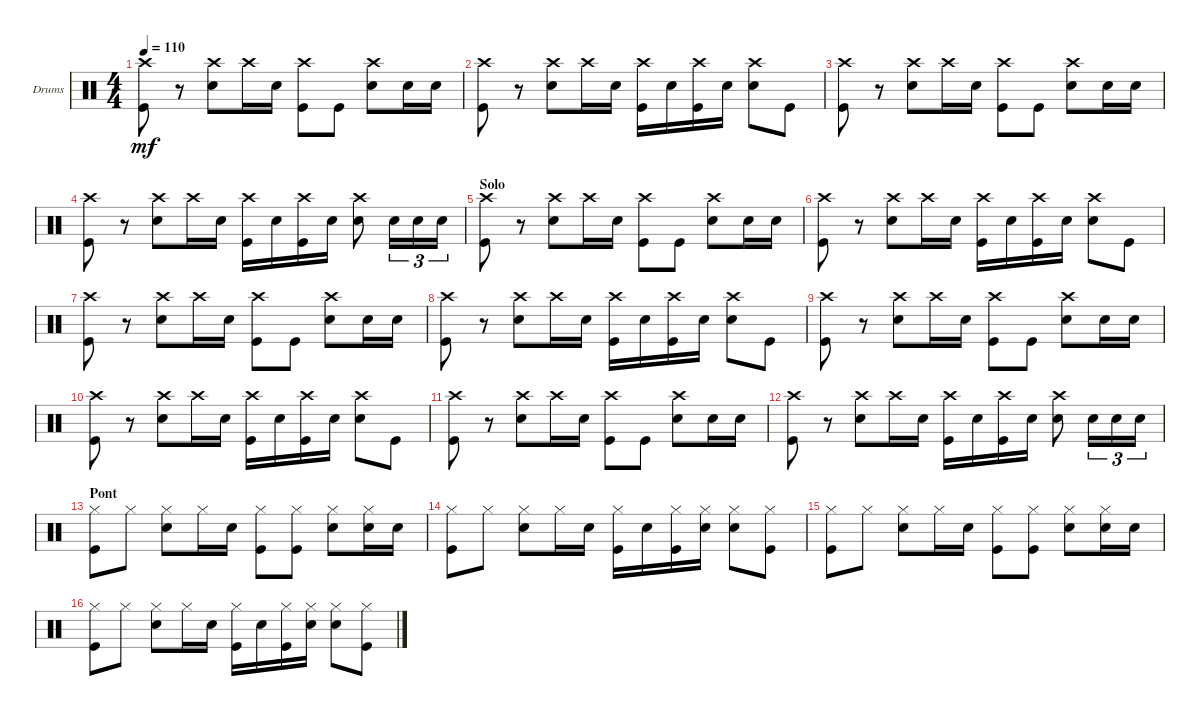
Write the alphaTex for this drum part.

\defaultSystemsLayout 4
\bracketExtendMode groupsimilarinstruments
\firstSystemTrackNameOrientation horizontal
\otherSystemsTrackNameOrientation horizontal
\chordDiagramsInScore
\track ("Drumkit" "Drums") {instrument percussion}
\staff {score}
\articulation defaults
\ts (4 4)
\tempo 110
\clef neutral
\ks c
("Kick (hit)" "Crash high (hit)").8{dy mf} r.8 ("Snare (hit) 2" "Crash high (hit)").8 "Crash high (hit)".16 "Snare (hit) 2".16 ("Kick (hit)" "Crash high (hit)").8 "Kick (hit)".8 ("Snare (hit) 2" "Crash high (hit)").8 "Snare (hit) 2".16 "Snare (hit) 2".16 |
("Kick (hit)" "Crash high (hit)").8 r.8 ("Snare (hit) 2" "Crash high (hit)").8 "Crash high (hit)".16 "Snare (hit) 2".16 ("Kick (hit)" "Crash high (hit)").16 "Snare (hit) 2".16 ("Kick (hit)" "Crash high (hit)").16 "Snare (hit) 2".16 ("Snare (hit) 2" "Crash high (hit)").8 "Kick (hit)".8 |
("Kick (hit)" "Crash high (hit)").8 r.8 ("Snare (hit) 2" "Crash high (hit)").8 "Crash high (hit)".16 "Snare (hit) 2".16 ("Kick (hit)" "Crash high (hit)").8 "Kick (hit)".8 ("Snare (hit) 2" "Crash high (hit)").8 "Snare (hit) 2".16 "Snare (hit) 2".16 |
("Kick (hit)" "Crash high (hit)").8 r.8 ("Snare (hit) 2" "Crash high (hit)").8 "Crash high (hit)".16 "Snare (hit) 2".16 ("Kick (hit)" "Crash high (hit)").16 "Snare (hit) 2".16 ("Kick (hit)" "Crash high (hit)").16 "Snare (hit) 2".16 ("Snare (hit) 2" "Crash high (hit)").8 "Snare (hit) 2".16{tu (3 2)} "Snare (hit) 2".16{tu (3 2)} "Snare (hit) 2".16{tu (3 2)} |
\section ("" "Solo")
("Kick (hit)" "Crash high (hit)").8 r.8 ("Snare (hit) 2" "Crash high (hit)").8 "Crash high (hit)".16 "Snare (hit) 2".16 ("Kick (hit)" "Crash high (hit)").8 "Kick (hit)".8 ("Snare (hit) 2" "Crash high (hit)").8 "Snare (hit) 2".16 "Snare (hit) 2".16 |
("Kick (hit)" "Crash high (hit)").8 r.8 ("Snare (hit) 2" "Crash high (hit)").8 "Crash high (hit)".16 "Snare (hit) 2".16 ("Kick (hit)" "Crash high (hit)").16 "Snare (hit) 2".16 ("Kick (hit)" "Crash high (hit)").16 "Snare (hit) 2".16 ("Snare (hit) 2" "Crash high (hit)").8 "Kick (hit)".8 |
("Kick (hit)" "Crash high (hit)").8 r.8 ("Snare (hit) 2" "Crash high (hit)").8 "Crash high (hit)".16 "Snare (hit) 2".16 ("Kick (hit)" "Crash high (hit)").8 "Kick (hit)".8 ("Snare (hit) 2" "Crash high (hit)").8 "Snare (hit) 2".16 "Snare (hit) 2".16 |
("Kick (hit)" "Crash high (hit)").8 r.8 ("Snare (hit) 2" "Crash high (hit)").8 "Crash high (hit)".16 "Snare (hit) 2".16 ("Kick (hit)" "Crash high (hit)").16 "Snare (hit) 2".16 ("Kick (hit)" "Crash high (hit)").16 "Snare (hit) 2".16 ("Snare (hit) 2" "Crash high (hit)").8 "Kick (hit)".8 |
("Kick (hit)" "Crash high (hit)").8 r.8 ("Snare (hit) 2" "Crash high (hit)").8 "Crash high (hit)".16 "Snare (hit) 2".16 ("Kick (hit)" "Crash high (hit)").8 "Kick (hit)".8 ("Snare (hit) 2" "Crash high (hit)").8 "Snare (hit) 2".16 "Snare (hit) 2".16 |
("Kick (hit)" "Crash high (hit)").8 r.8 ("Snare (hit) 2" "Crash high (hit)").8 "Crash high (hit)".16 "Snare (hit) 2".16 ("Kick (hit)" "Crash high (hit)").16 "Snare (hit) 2".16 ("Kick (hit)" "Crash high (hit)").16 "Snare (hit) 2".16 ("Snare (hit) 2" "Crash high (hit)").8 "Kick (hit)".8 |
("Kick (hit)" "Crash high (hit)").8 r.8 ("Snare (hit) 2" "Crash high (hit)").8 "Crash high (hit)".16 "Snare (hit) 2".16 ("Kick (hit)" "Crash high (hit)").8 "Kick (hit)".8 ("Snare (hit) 2" "Crash high (hit)").8 "Snare (hit) 2".16 "Snare (hit) 2".16 |
("Kick (hit)" "Crash high (hit)").8 r.8 ("Snare (hit) 2" "Crash high (hit)").8 "Crash high (hit)".16 "Snare (hit) 2".16 ("Kick (hit)" "Crash high (hit)").16 "Snare (hit) 2".16 ("Kick (hit)" "Crash high (hit)").16 "Snare (hit) 2".16 ("Snare (hit) 2" "Crash high (hit)").8 "Snare (hit) 2".16{tu (3 2)} "Snare (hit) 2".16{tu (3 2)} "Snare (hit) 2".16{tu (3 2)} |
\section ("" "Pont")
("Kick (hit)" "Hi-Hat (closed)").8 "Hi-Hat (closed)".8 ("Hi-Hat (closed)" "Snare (hit) 2").8 "Hi-Hat (closed)".16 "Snare (hit) 2".16 ("Kick (hit)" "Hi-Hat (closed)").8 ("Kick (hit)" "Hi-Hat (closed)").8 ("Snare (hit) 2" "Hi-Hat (closed)").8 ("Snare (hit) 2" "Hi-Hat (closed)").16 "Snare (hit) 2".16 |
("Kick (hit)" "Hi-Hat (closed)").8 "Hi-Hat (closed)".8 ("Hi-Hat (closed)" "Snare (hit) 2").8 "Hi-Hat (closed)".16 "Snare (hit) 2".16 ("Kick (hit)" "Hi-Hat (closed)").16 "Snare (hit) 2".16 ("Kick (hit)" "Hi-Hat (closed)").16 ("Snare (hit) 2" "Hi-Hat (closed)").16 ("Snare (hit) 2" "Hi-Hat (closed)").8 ("Hi-Hat (closed)" "Kick (hit)").8 |
("Kick (hit)" "Hi-Hat (closed)").8 "Hi-Hat (closed)".8 ("Hi-Hat (closed)" "Snare (hit) 2").8 "Hi-Hat (closed)".16 "Snare (hit) 2".16 ("Kick (hit)" "Hi-Hat (closed)").8 ("Kick (hit)" "Hi-Hat (closed)").8 ("Snare (hit) 2" "Hi-Hat (closed)").8 ("Snare (hit) 2" "Hi-Hat (closed)").16 "Snare (hit) 2".16 |
("Kick (hit)" "Hi-Hat (closed)").8 "Hi-Hat (closed)".8 ("Hi-Hat (closed)" "Snare (hit) 2").8 "Hi-Hat (closed)".16 "Snare (hit) 2".16 ("Kick (hit)" "Hi-Hat (closed)").16 "Snare (hit) 2".16 ("Kick (hit)" "Hi-Hat (closed)").16 ("Snare (hit) 2" "Hi-Hat (closed)").16 ("Snare (hit) 2" "Hi-Hat (closed)").8 ("Hi-Hat (closed)" "Kick (hit)").8
